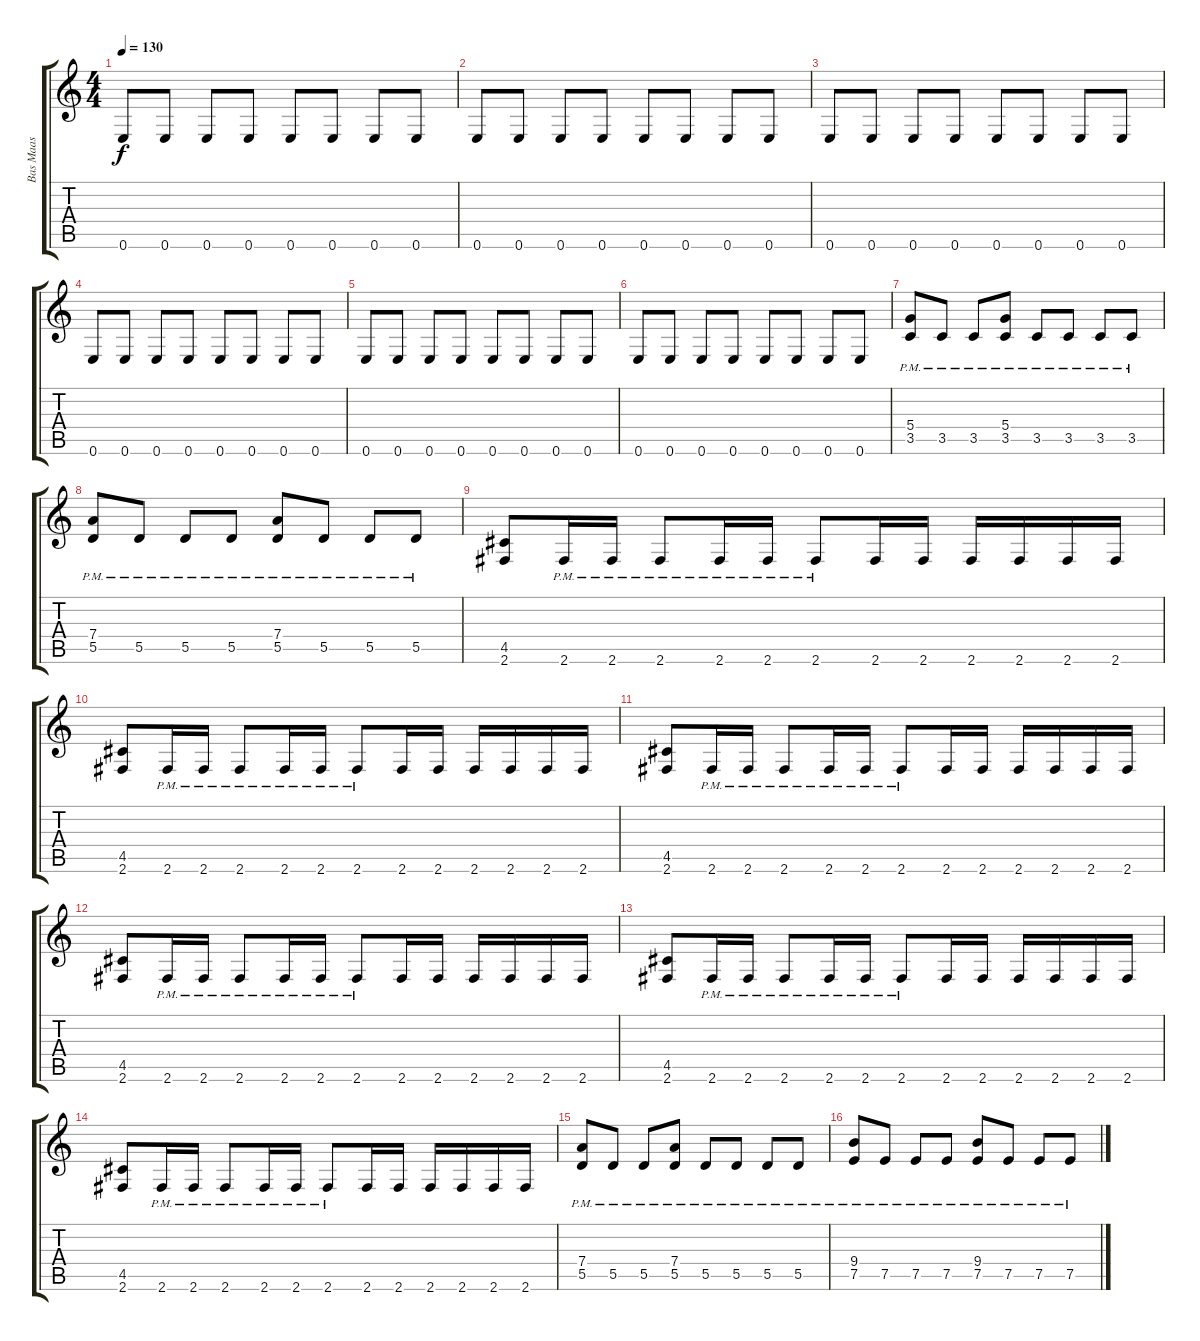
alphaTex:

\track ("Bas Maas" "Bas Maas") {instrument distortionguitar}
\staff {score tabs}
\tuning (E4 B3 G3 D3 A2 E2) {hide}
\ts (4 4)
\tempo 130
\clef g2
\ks c
0.6.8{dy f} 0.6.8 0.6.8 0.6.8 0.6.8 0.6.8 0.6.8 0.6.8 |
0.6.8 0.6.8 0.6.8 0.6.8 0.6.8 0.6.8 0.6.8 0.6.8 |
0.6.8 0.6.8 0.6.8 0.6.8 0.6.8 0.6.8 0.6.8 0.6.8 |
0.6.8 0.6.8 0.6.8 0.6.8 0.6.8 0.6.8 0.6.8 0.6.8 |
0.6.8 0.6.8 0.6.8 0.6.8 0.6.8 0.6.8 0.6.8 0.6.8 |
0.6.8 0.6.8 0.6.8 0.6.8 0.6.8 0.6.8 0.6.8 0.6.8 |
(5.4{pm} 3.5{pm}).8 3.5{pm}.8 3.5{pm}.8 (5.4{pm} 3.5{pm}).8 3.5{pm}.8 3.5{pm}.8 3.5{pm}.8 3.5{pm}.8 |
(7.4{pm} 5.5{pm}).8 5.5{pm}.8 5.5{pm}.8 5.5{pm}.8 (7.4{pm} 5.5{pm}).8 5.5{pm}.8 5.5{pm}.8 5.5{pm}.8 |
(4.5 2.6).8 2.6{pm}.16 2.6{pm}.16 2.6{pm}.8 2.6{pm}.16 2.6{pm}.16 2.6{pm}.8 2.6.16 2.6.16 2.6.16 2.6.16 2.6.16 2.6.16 |
(4.5 2.6).8 2.6{pm}.16 2.6{pm}.16 2.6{pm}.8 2.6{pm}.16 2.6{pm}.16 2.6{pm}.8 2.6.16 2.6.16 2.6.16 2.6.16 2.6.16 2.6.16 |
(4.5 2.6).8 2.6{pm}.16 2.6{pm}.16 2.6{pm}.8 2.6{pm}.16 2.6{pm}.16 2.6{pm}.8 2.6.16 2.6.16 2.6.16 2.6.16 2.6.16 2.6.16 |
(4.5 2.6).8 2.6{pm}.16 2.6{pm}.16 2.6{pm}.8 2.6{pm}.16 2.6{pm}.16 2.6{pm}.8 2.6.16 2.6.16 2.6.16 2.6.16 2.6.16 2.6.16 |
(4.5 2.6).8 2.6{pm}.16 2.6{pm}.16 2.6{pm}.8 2.6{pm}.16 2.6{pm}.16 2.6{pm}.8 2.6.16 2.6.16 2.6.16 2.6.16 2.6.16 2.6.16 |
(4.5 2.6).8 2.6{pm}.16 2.6{pm}.16 2.6{pm}.8 2.6{pm}.16 2.6{pm}.16 2.6{pm}.8 2.6.16 2.6.16 2.6.16 2.6.16 2.6.16 2.6.16 |
(7.4{pm} 5.5{pm}).8 5.5{pm}.8 5.5{pm}.8 (7.4{pm} 5.5{pm}).8 5.5{pm}.8 5.5{pm}.8 5.5{pm}.8 5.5{pm}.8 |
(9.4{pm} 7.5{pm}).8 7.5{pm}.8 7.5{pm}.8 7.5{pm}.8 (9.4{pm} 7.5{pm}).8 7.5{pm}.8 7.5{pm}.8 7.5{pm}.8
